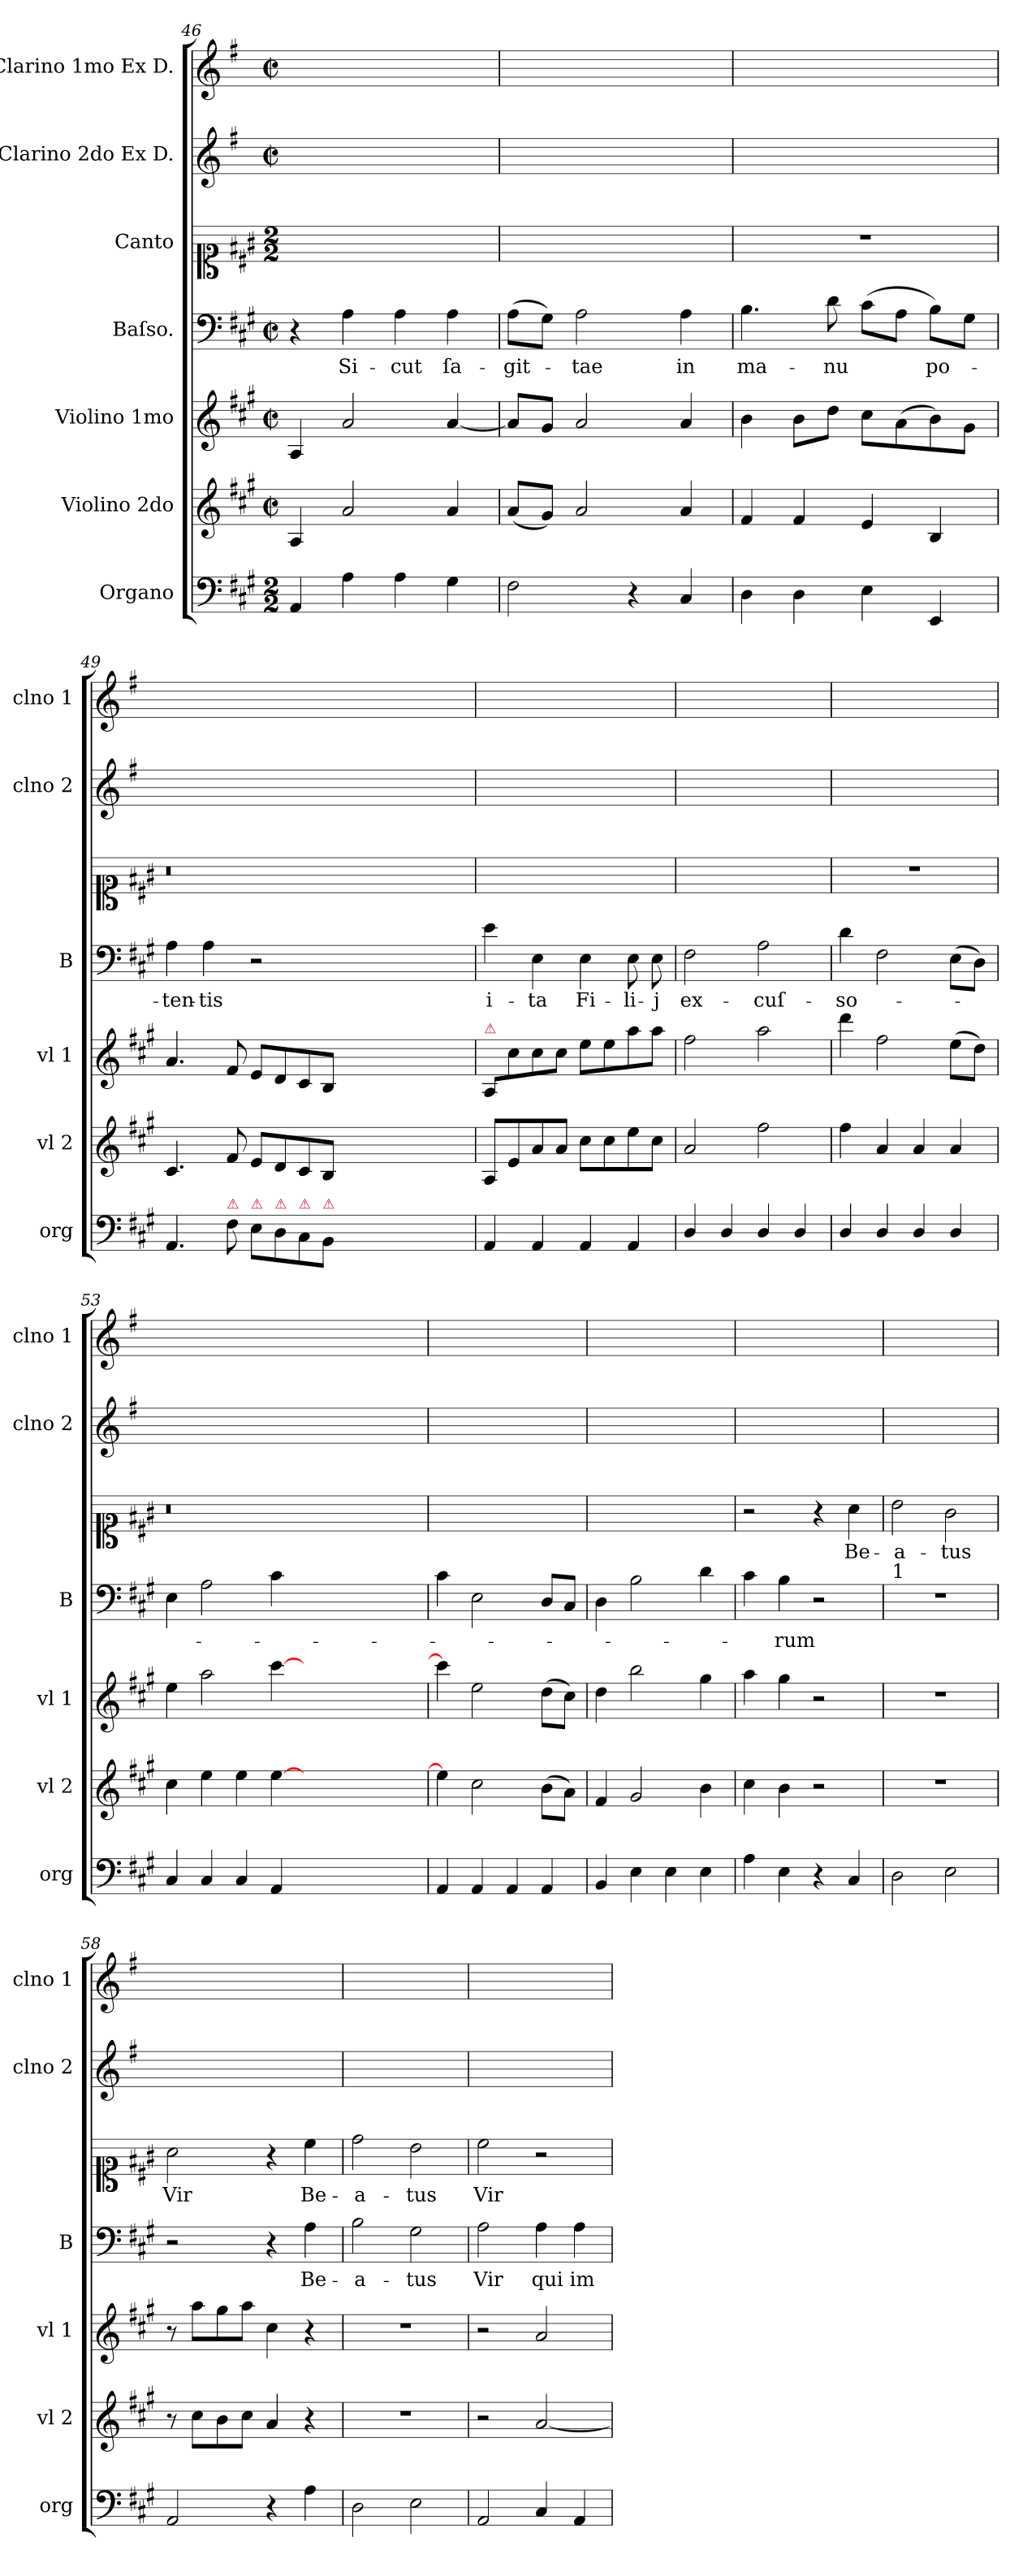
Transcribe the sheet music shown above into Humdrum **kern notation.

**kern	**kern	**kern	**kern	**text	**kern	**text	**kern	**kern
*part7	*part6	*part5	*part4	*part4	*part3	*part3	*part2	*part1
*staff7	*staff6	*staff5	*staff4	*staff4	*staff3	*staff3	*staff2	*staff1
*I"Organo	*I"Violino 2do	*I"Violino 1mo	*I"Baſso.	*	*I"Canto	*	*I"Clarino 2do Ex D.	*I"Clarino 1mo Ex D.
*I'org	*I'vl 2	*I'vl 1	*I'B	*	*	*	*I'clno 2	*I'clno 1
*clefF4	*clefG2	*clefG2	*clefF4	*	*clefC1	*	*clefG2	*clefG2
*	*	*	*	*	*	*	*ITrd-1c-2	*ITrd-1c-2
*k[f#c#g#]	*k[f#c#g#]	*k[f#c#g#]	*k[f#c#g#]	*	*k[f#c#g#]	*	*k[f#c#g#]	*k[f#c#g#]
*M2/2	*M2/2	*M2/2	*M2/2	*	*M2/2	*	*M2/2	*M2/2
*	*met(c|)	*met(c|)	*met(c|)	*	*	*	*met(c|)	*met(c|)
=46	=46	=46	=46	=46	=46	=46	=46	=46
4AA/	4A/	4A/	4r	.	1ryy	.	1ryy	1ryy
4A\	2a/	2a/	4A\	Si-	.	.	.	.
4A\	.	.	4A\	-cut	.	.	.	.
4G#\	4a/	[4a/	4A\	ſa-	.	.	.	.
=47	=47	=47	=47	=47	=47	=47	=47	=47
2F#\	(8a/L	8a/L]	(8A\L	-git-	1ryy	.	1ryy	1ryy
.	8g#/J)	8g#/J	8G#\J)	.	.	.	.	.
.	2a/	2a/	2A\	-tae	.	.	.	.
4r	.	.	.	.	.	.	.	.
4C#/	4a/	4a/	4A\	in	.	.	.	.
=48	=48	=48	=48	=48	=48	=48	=48	=48
4D\	4f#/	4b\	4.B\	ma-	1r	.	1ryy	1ryy
4D\	4f#/	8b\L	.	.	.	.	.	.
.	.	8dd\J	8d\	-nu	.	.	.	.
4E\	4e/	8cc#\L	(8c#\L	.	.	.	.	.
.	.	(8a\	8A\J	.	.	.	.	.
4EE/	4B/	8b\)	8B\L)	po-	.	.	.	.
.	.	8g#\J	8G#\J	.	.	.	.	.
=49	=49	=49	=49	=49	=49	=49	=49	=49
4.AA/	4.c#/	4.a/	4A\	-ten-	0.r	.	1ryy	1ryy
.	.	.	4A\	-tis	.	.	.	.
!LO:TX:a:color=crimson:t=⚠	!	!	!	!	!	!	!	!
8F#\	8f#/	8f#/	.	.	.	.	.	.
!LO:TX:a:color=crimson:t=⚠	!	!	!	!	!	!	!	!
8E\L	8e/L	8e/L	2r	.	.	.	.	.
!LO:TX:a:color=crimson:t=⚠	!	!	!	!	!	!	!	!
8D\	8d/	8d/	.	.	.	.	.	.
!LO:TX:a:color=crimson:t=⚠	!	!	!	!	!	!	!	!
8C#\	8c#/	8c#/	.	.	.	.	.	.
!LO:TX:a:color=crimson:t=⚠	!	!	!	!	!	!	!	!
8BB\J	8B/J	8B/J	.	.	.	.	.	.
0ryy	0ryy	0ryy	0ryy	.	.	.	0ryy	0ryy
=50	=50	=50	=50	=50	=50	=50	=50	=50
!	!	!LO:TX:a:color=crimson:t=⚠	!	!	!	!	!	!
4AA/	8A/L	8A/L	4e\	i-	1ryy	.	1ryy	1ryy
.	8e/	8cc#\	.	.	.	.	.	.
4AA/	8a/	8cc#\	4E\	-ta	.	.	.	.
.	8a/J	8cc#\J	.	.	.	.	.	.
4AA/	8cc#\L	8ee\L	4E\	Fi-	.	.	.	.
.	8cc#\	8ee\	.	.	.	.	.	.
4AA/	8ee\	8aa\	8E\	-li-	.	.	.	.
.	8cc#\J	8aa\J	8E\	-j	.	.	.	.
=51	=51	=51	=51	=51	=51	=51	=51	=51
4D/	2a/	2ff#\	2F#\	ex-	1ryy	.	1ryy	1ryy
4D/	.	.	.	.	.	.	.	.
4D/	2ff#\	2aa\	2A\	-cuſ-	.	.	.	.
4D/	.	.	.	.	.	.	.	.
=52	=52	=52	=52	=52	=52	=52	=52	=52
4D/	4ff#\	4ddd\	4d\	-so-	1r	.	1ryy	1ryy
4D/	4a/	2ff#\	2F#\	.	.	.	.	.
4D/	4a/	.	.	.	.	.	.	.
4D/	4a/	(8ee\L	(8E\L	.	.	.	.	.
.	.	8dd\J)	8D\J)	.	.	.	.	.
=53	=53	=53	=53	=53	=53	=53	=53	=53
4C#/	4cc#\	4ee\	4E\	.	0.r	.	1ryy	1ryy
4C#/	4ee\	2aa\	2A\	.	.	.	.	.
4C#/	4ee\	.	.	.	.	.	.	.
4AA/	[4ee\	[4ccc#\	4c#\	.	.	.	.	.
0ryy	0ryy	0ryy	0ryy	.	.	.	0ryy	0ryy
=54	=54	=54	=54	=54	=54	=54	=54	=54
4AA/	4ee\]	4ccc#\]	4c#\	.	1ryy	.	1ryy	1ryy
4AA/	2cc#\	2ee\	2E\	.	.	.	.	.
4AA/	.	.	.	.	.	.	.	.
4AA/	(8b\L	(8dd\L	8D/L	.	.	.	.	.
.	8a\J)	8cc#\J)	8C#/J	.	.	.	.	.
=55	=55	=55	=55	=55	=55	=55	=55	=55
4BB/	4f#/	4dd\	4D\	.	1ryy	.	1ryy	1ryy
4E\	2g#/	2bb\	2B\	.	.	.	.	.
4E\	.	.	.	.	.	.	.	.
4E\	4b\	4gg#\	4d\	.	.	.	.	.
=56	=56	=56	=56	=56	=56	=56	=56	=56
4A\	4cc#\	4aa\	4c#\	.	2r	.	1ryy	1ryy
4E\	4b\	4gg#\	4B\	-rum	.	.	.	.
4r	2r	2r	2r	.	4r	.	.	.
4C#/	.	.	.	.	4a\	Be-	.	.
=57	=57	=57	=57	=57	=57	=57	=57	=57
!	!	!	!LO:TX:a:t=1	!	!	!	!	!
2D\	1r	1r	1r	.	2b\	-a-	1ryy	1ryy
2E\	.	.	.	.	2g#\	-tus	.	.
=58	=58	=58	=58	=58	=58	=58	=58	=58
2AA/	8r	8r	2r	.	2a\	Vir	1ryy	1ryy
.	8cc#\L	8aa\L	.	.	.	.	.	.
.	8b\	8gg#\	.	.	.	.	.	.
.	8cc#\J	8aa\J	.	.	.	.	.	.
4r	4a/	4cc#\	4r	.	4r	.	.	.
4A\	4r	4r	4A\	Be-	4cc#\	Be-	.	.
=59	=59	=59	=59	=59	=59	=59	=59	=59
2D\	1r	1r	2B\	-a-	2dd\	-a-	1ryy	1ryy
2E\	.	.	2G#\	-tus	2b\	-tus	.	.
=60	=60	=60	=60	=60	=60	=60	=60	=60
2AA/	2r	2r	2A\	Vir	2cc#\	Vir	1ryy	1ryy
4C#/	[2a/	2a/	4A\	qui	2r	.	.	.
4AA/	.	.	4A\	im-	.	.	.	.
=	=	=	=	=	=	=	=	=
*-	*-	*-	*-	*-	*-	*-	*-	*-
